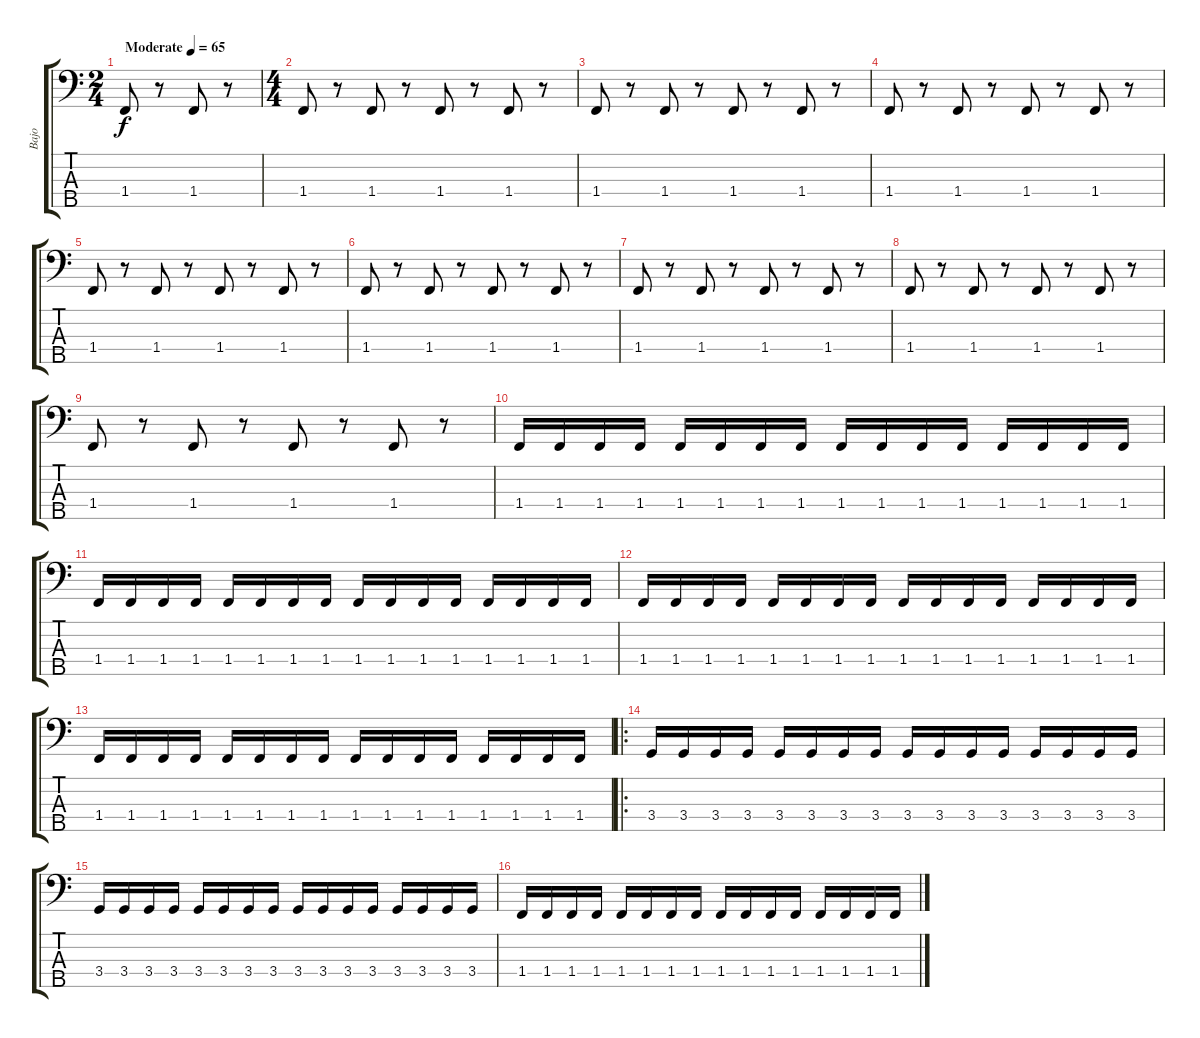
\track ("Bajo" "Bajo") {solo instrument electricbassfinger}
\staff {score tabs}
\tuning (G2 D2 A1 E1 B0) {hide}
\ts (2 4)
\tempo (65 "Moderate")
\clef f4
\ks c
1.4.8{dy f instrument electricbassfinger} r.8 1.4.8 r.8 |
\ts (4 4)
1.4.8 r.8 1.4.8 r.8 1.4.8 r.8 1.4.8 r.8 |
1.4.8 r.8 1.4.8 r.8 1.4.8 r.8 1.4.8 r.8 |
1.4.8 r.8 1.4.8 r.8 1.4.8 r.8 1.4.8 r.8 |
1.4.8 r.8 1.4.8 r.8 1.4.8 r.8 1.4.8 r.8 |
1.4.8 r.8 1.4.8 r.8 1.4.8 r.8 1.4.8 r.8 |
1.4.8 r.8 1.4.8 r.8 1.4.8 r.8 1.4.8 r.8 |
1.4.8 r.8 1.4.8 r.8 1.4.8 r.8 1.4.8 r.8 |
1.4.8 r.8 1.4.8 r.8 1.4.8 r.8 1.4.8 r.8 |
1.4.16 1.4.16 1.4.16 1.4.16 1.4.16 1.4.16 1.4.16 1.4.16 1.4.16 1.4.16 1.4.16 1.4.16 1.4.16 1.4.16 1.4.16 1.4.16 |
1.4.16 1.4.16 1.4.16 1.4.16 1.4.16 1.4.16 1.4.16 1.4.16 1.4.16 1.4.16 1.4.16 1.4.16 1.4.16 1.4.16 1.4.16 1.4.16 |
1.4.16 1.4.16 1.4.16 1.4.16 1.4.16 1.4.16 1.4.16 1.4.16 1.4.16 1.4.16 1.4.16 1.4.16 1.4.16 1.4.16 1.4.16 1.4.16 |
1.4.16 1.4.16 1.4.16 1.4.16 1.4.16 1.4.16 1.4.16 1.4.16 1.4.16 1.4.16 1.4.16 1.4.16 1.4.16 1.4.16 1.4.16 1.4.16 |
\ro
3.4.16 3.4.16 3.4.16 3.4.16 3.4.16 3.4.16 3.4.16 3.4.16 3.4.16 3.4.16 3.4.16 3.4.16 3.4.16 3.4.16 3.4.16 3.4.16 |
3.4.16 3.4.16 3.4.16 3.4.16 3.4.16 3.4.16 3.4.16 3.4.16 3.4.16 3.4.16 3.4.16 3.4.16 3.4.16 3.4.16 3.4.16 3.4.16 |
1.4.16 1.4.16 1.4.16 1.4.16 1.4.16 1.4.16 1.4.16 1.4.16 1.4.16 1.4.16 1.4.16 1.4.16 1.4.16 1.4.16 1.4.16 1.4.16
